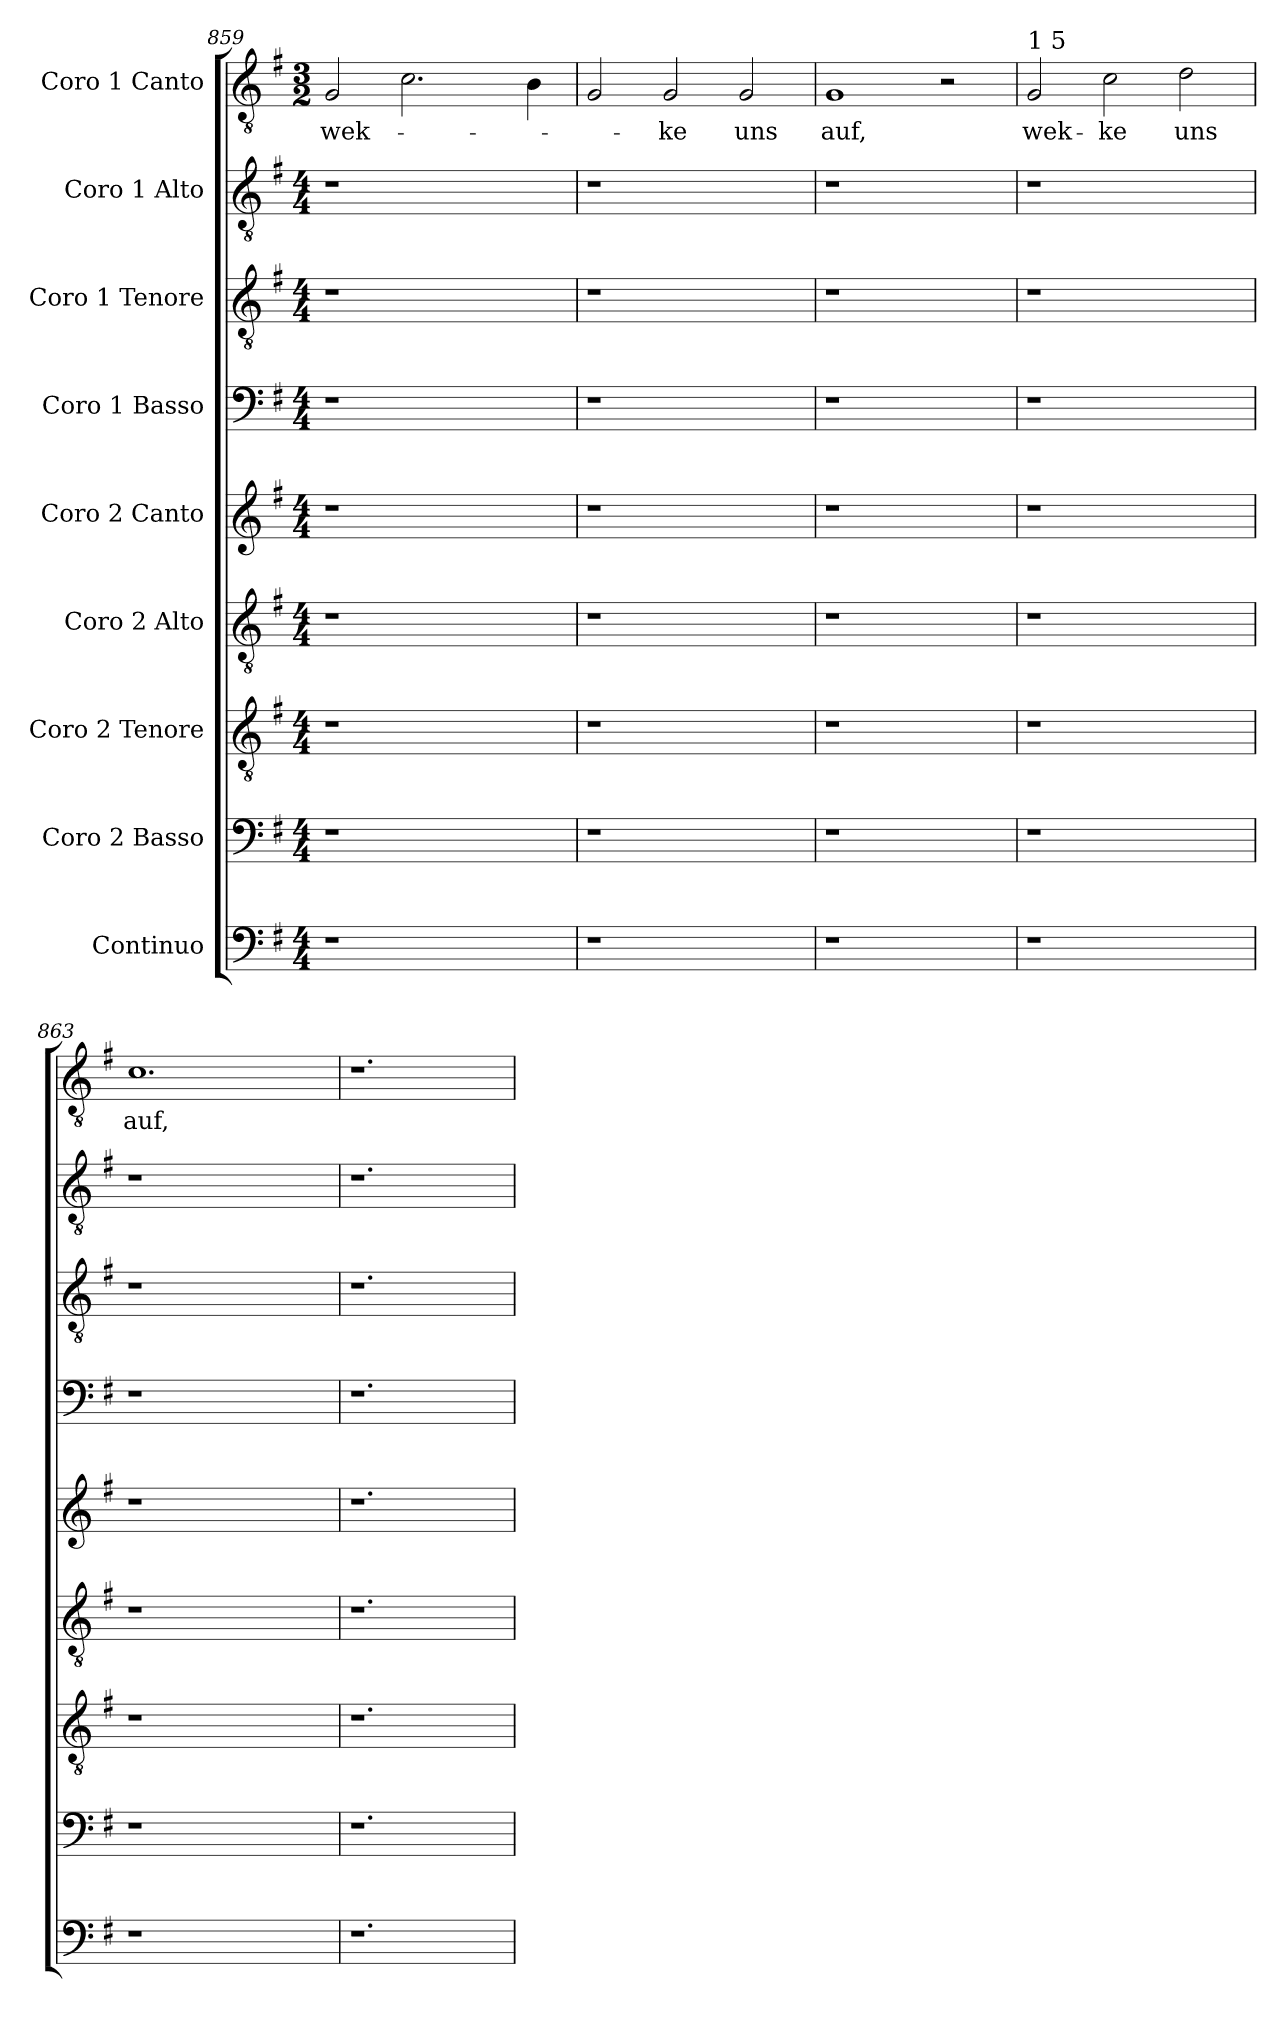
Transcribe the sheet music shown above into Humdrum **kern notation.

**kern	**kern	**kern	**kern	**kern	**kern	**kern	**kern	**kern	**text
*part9	*part8	*part7	*part6	*part5	*part4	*part3	*part2	*part1	*part1
*staff9	*staff8	*staff7	*staff6	*staff5	*staff4	*staff3	*staff2	*staff1	*staff1
*I"Continuo	*I"Coro 2  Basso	*I"Coro 2  Tenore	*I"Coro 2  Alto	*I"Coro 2  Canto	*I"Coro 1  Basso	*I"Coro 1  Tenore	*I"Coro 1  Alto	*I"Coro 1  Canto	*
*clefF4	*clefF4	*clefGv2	*clefGv2	*clefG2	*clefF4	*clefGv2	*clefGv2	*clefGv2	*
*k[f#]	*k[f#]	*k[f#]	*k[f#]	*k[f#]	*k[f#]	*k[f#]	*k[f#]	*k[f#]	*
*G:	*G:	*G:	*G:	*G:	*G:	*G:	*G:	*G:	*
*M4/4	*M4/4	*M4/4	*M4/4	*M4/4	*M4/4	*M4/4	*M4/4	*M3/2	*
=859	=859	=859	=859	=859	=859	=859	=859	=859	=859
!	!	!	!	!	!	!	!	!	!LO:LY:b:cj
1r	1r	1r	1r	1r	1r	1r	1r	2G/	wek-
.	.	.	.	.	.	.	.	2.c\	.
2ryy	2ryy	2ryy	2ryy	2ryy	2ryy	2ryy	2ryy	.	.
.	.	.	.	.	.	.	.	4B\	.
=860	=860	=860	=860	=860	=860	=860	=860	=860	=860
1r	1r	1r	1r	1r	1r	1r	1r	2G/	.
!	!	!	!	!	!	!	!	!	!LO:LY:b:cj
.	.	.	.	.	.	.	.	2G/	-ke
!	!	!	!	!	!	!	!	!	!LO:LY:b:cj
2ryy	2ryy	2ryy	2ryy	2ryy	2ryy	2ryy	2ryy	2G/	uns
=861	=861	=861	=861	=861	=861	=861	=861	=861	=861
!	!	!	!	!	!	!	!	!	!LO:LY:b:cj
1r	1r	1r	1r	1r	1r	1r	1r	1G	auf,
2ryy	2ryy	2ryy	2ryy	2ryy	2ryy	2ryy	2ryy	2r	.
!!LO:LB:g=z
=862	=862	=862	=862	=862	=862	=862	=862	=862	=862
!	!	!	!	!	!	!	!	!LO:TX:a:t=1 5	!
!	!	!	!	!	!	!	!	!	!LO:LY:b:cj
1r	1r	1r	1r	1r	1r	1r	1r	2G/	wek-
!	!	!	!	!	!	!	!	!	!LO:LY:b:cj
.	.	.	.	.	.	.	.	2c\	-ke
!	!	!	!	!	!	!	!	!	!LO:LY:b:cj
2ryy	2ryy	2ryy	2ryy	2ryy	2ryy	2ryy	2ryy	2d\	uns
=863	=863	=863	=863	=863	=863	=863	=863	=863	=863
!	!	!	!	!	!	!	!	!	!LO:LY:b:cj
1r	1r	1r	1r	1r	1r	1r	1r	1.c	auf,
2ryy	2ryy	2ryy	2ryy	2ryy	2ryy	2ryy	2ryy	.	.
=864	=864	=864	=864	=864	=864	=864	=864	=864	=864
1.r	1.r	1.r	1.r	1.r	1.r	1.r	1.r	1.r	.
=	=	=	=	=	=	=	=	=	=
*-	*-	*-	*-	*-	*-	*-	*-	*-	*-
